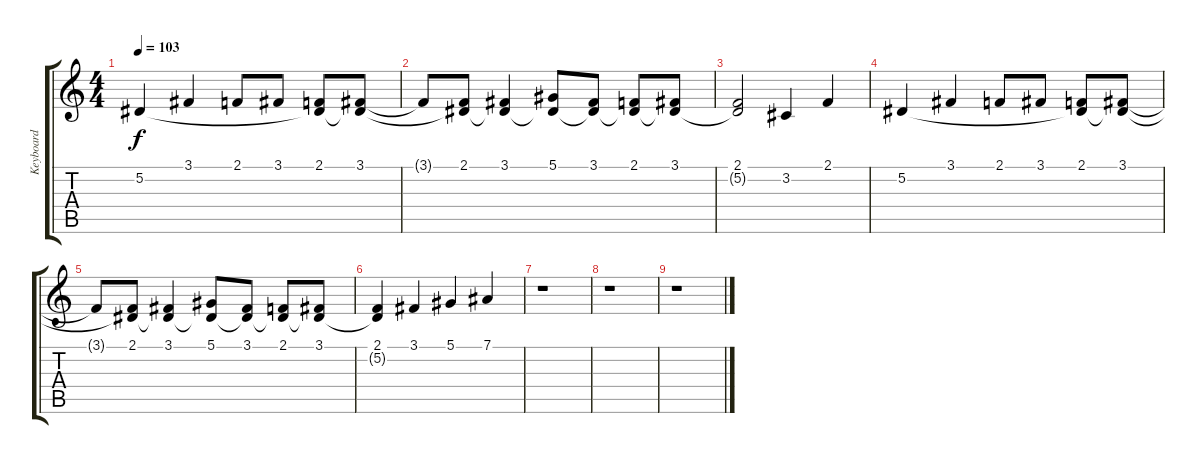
\track ("Keyboard" "Keyboard") {instrument acousticgrandpiano}
\staff {score tabs}
\tuning (Eb4 Bb3 Gb3 Db3 Ab2 Eb2) {hide}
\ts (4 4)
\tempo 103
\clef g2
\ks c
5.2.4{dy f} 3.1.4 2.1.8 3.1.8 (2.1 5.2{t}).8 (3.1 5.2{t}).8 |
3.1{t}.8 (2.1 5.2{t}).8 (3.1 5.2{t}).4 (5.1 5.2{t}).8 (3.1 5.2{t}).8 (2.1 5.2{t}).8 (3.1 5.2{t}).8 |
(2.1 5.2{t}).2 3.2.4 2.1.4 |
5.2.4 3.1.4 2.1.8 3.1.8 (2.1 5.2{t}).8 (3.1 5.2{t}).8 |
3.1{t}.8 (2.1 5.2{t}).8 (3.1 5.2{t}).4 (5.1 5.2{t}).8 (3.1 5.2{t}).8 (2.1 5.2{t}).8 (3.1 5.2{t}).8 |
(2.1 5.2{t}).4 3.1.4 5.1.4 7.1.4 |
r.1 |
r.1 |
r.1
